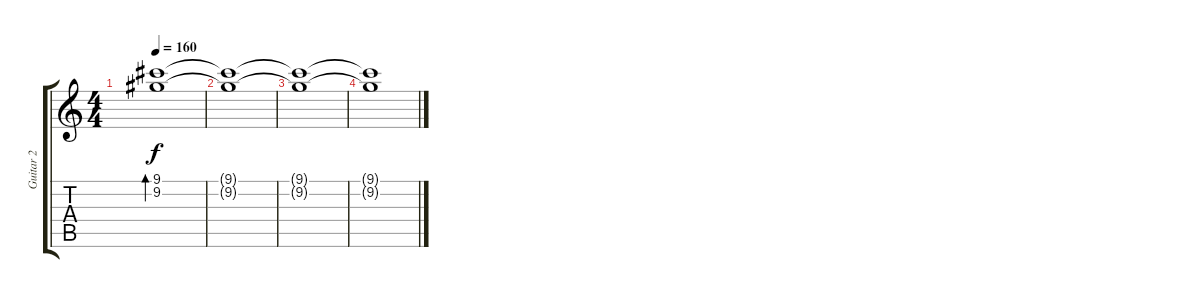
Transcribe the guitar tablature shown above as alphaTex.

\track ("Guitar 2" "Guitar 2") {instrument acousticguitarsteel}
\staff {score tabs}
\tuning (E4 B3 G3 D3 A2 E2) {hide}
\ts (4 4)
\tempo 160
\clef g2
\ks c
(9.1 9.2).1{bd 240 dy f} |
(9.1{t} 9.2{t}).1 |
(9.1{t} 9.2{t}).1 |
(9.1{t} 9.2{t}).1
